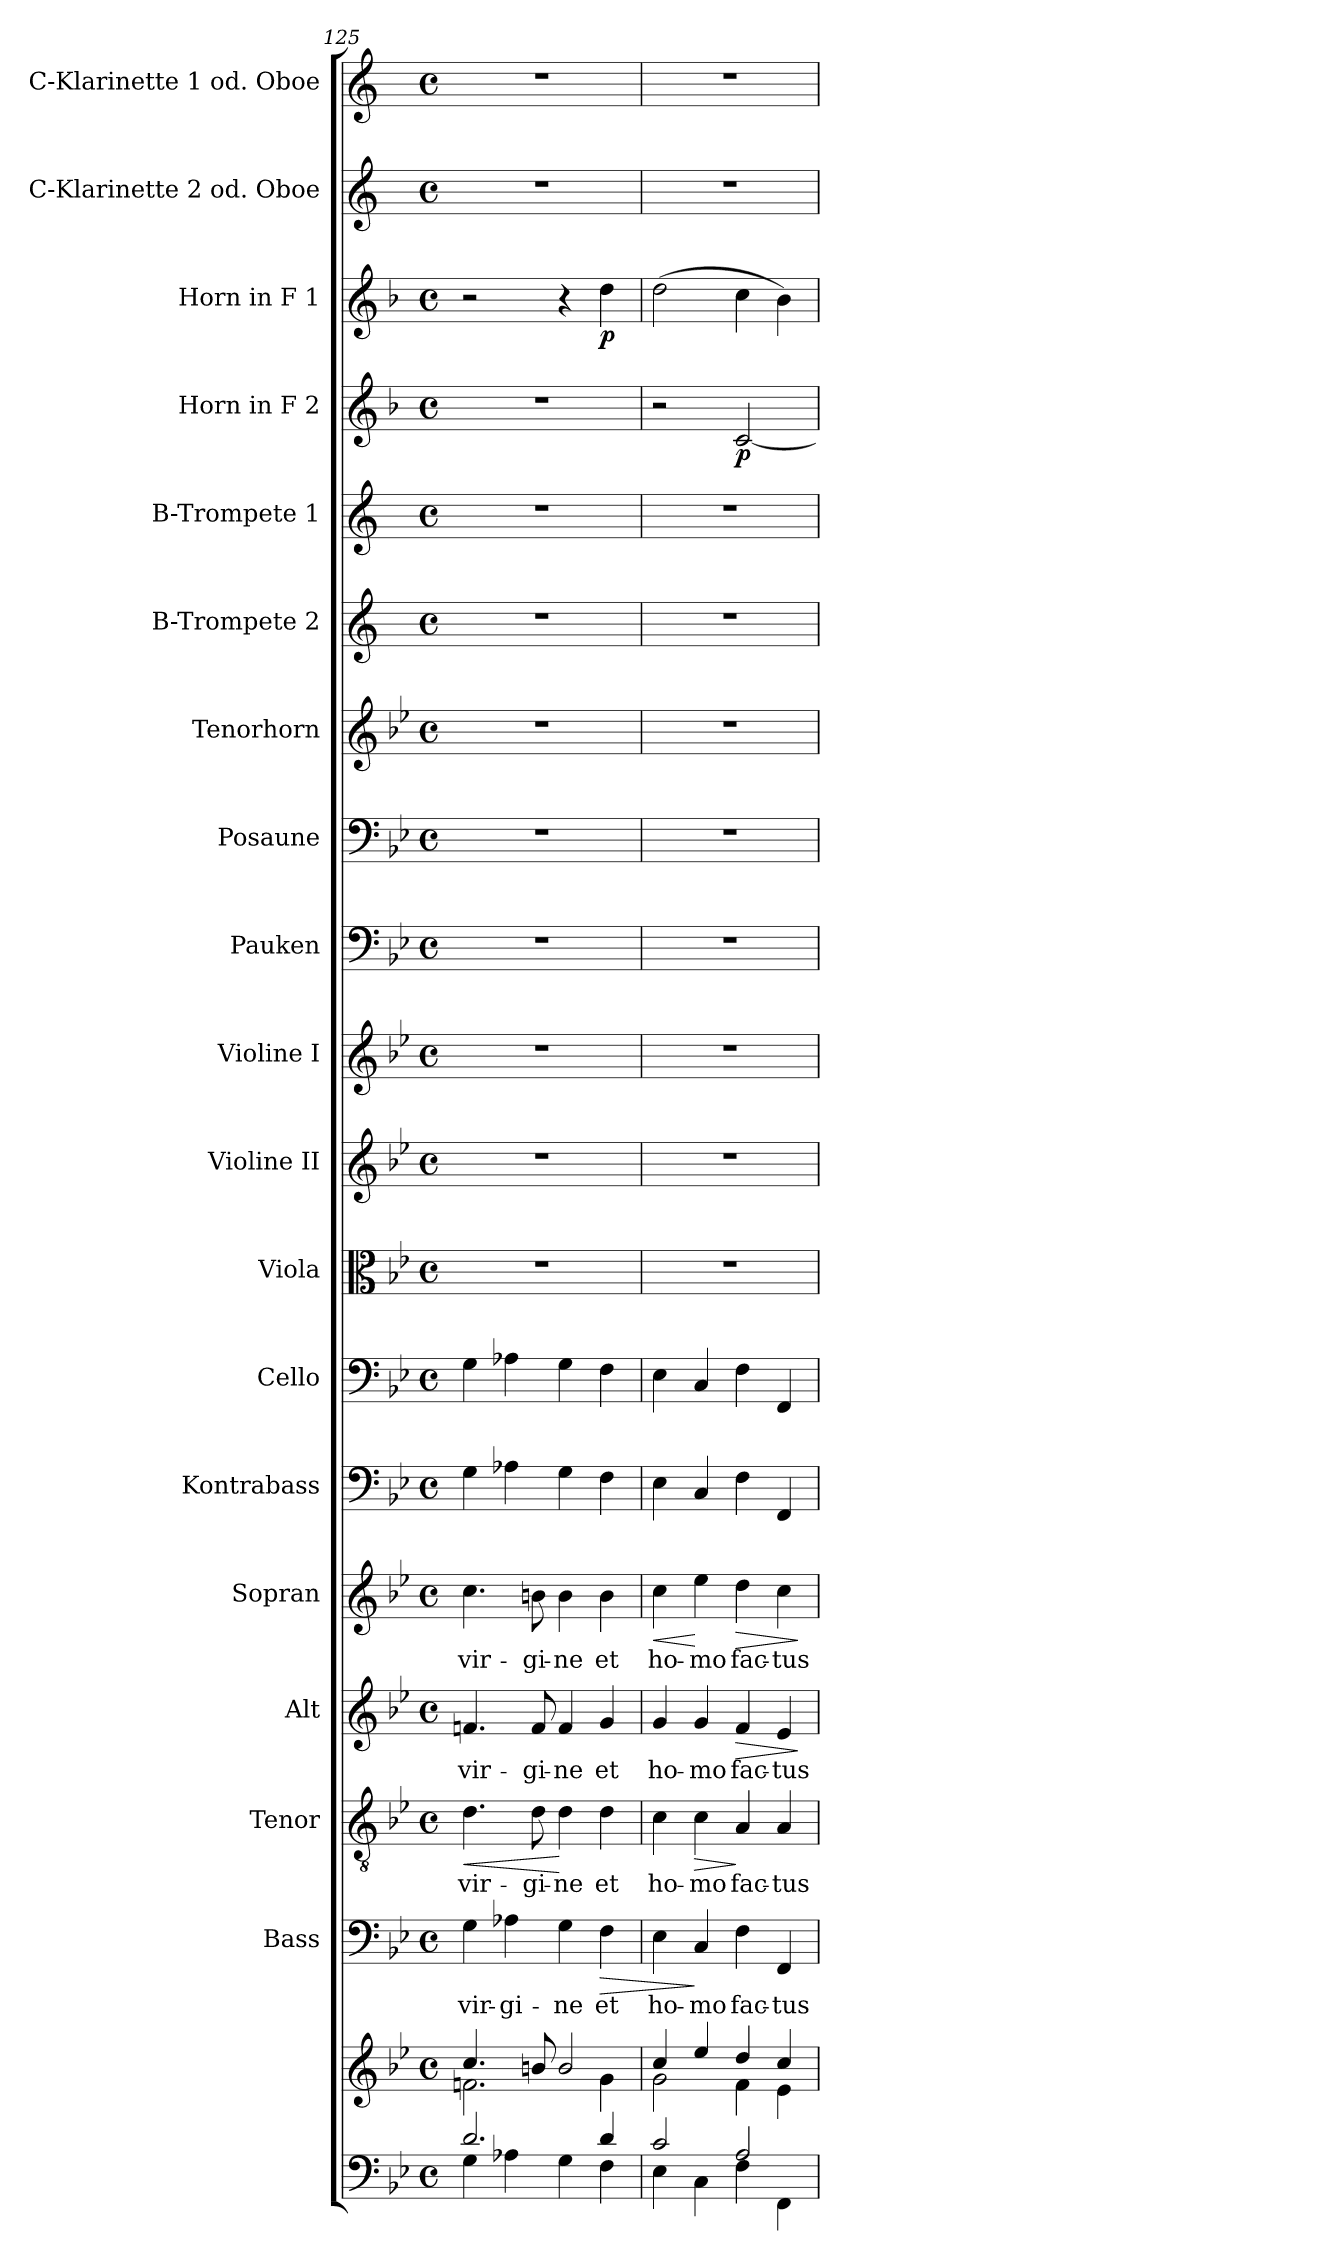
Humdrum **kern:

**kern	**kern	**kern	**text	**dynam	**kern	**text	**dynam	**kern	**text	**dynam	**kern	**text	**dynam	**kern	**kern	**kern	**kern	**kern	**kern	**kern	**kern	**kern	**kern	**kern	**dynam	**kern	**dynam	**kern	**kern
*part19	*part19	*part18	*part18	*part18	*part17	*part17	*part17	*part16	*part16	*part16	*part15	*part15	*part15	*part14	*part13	*part12	*part11	*part10	*part9	*part8	*part7	*part6	*part5	*part4	*part4	*part3	*part3	*part2	*part1
*staff20	*staff19	*staff18	*staff18	*staff18	*staff17	*staff17	*staff17	*staff16	*staff16	*staff16	*staff15	*staff15	*staff15	*staff14	*staff13	*staff12	*staff11	*staff10	*staff9	*staff8	*staff7	*staff6	*staff5	*staff4	*staff4	*staff3	*staff3	*staff2	*staff1
*	*	*I"Bass	*	*	*I"Tenor	*	*	*I"Alt	*	*	*I"Sopran	*	*	*I"Kontrabass	*I"Cello	*I"Viola	*I"Violine II	*I"Violine I	*I"Pauken	*I"Posaune	*I"Tenorhorn	*I"B-Trompete 2	*I"B-Trompete 1	*I"Horn in F 2	*	*I"Horn in F 1	*	*I"C-Klarinette 2 od. Oboe	*I"C-Klarinette 1 od. Oboe
*	*	*I'B.	*	*	*I'T.	*	*	*I'A.	*	*	*I'S.	*	*	*I'Kb.	*	*I'Vla.	*I'Vl. II	*I'Vl. I	*I'Pk.	*I'Pos.	*I'T. Hrn.	*I'B Trp. 2	*I'B Trp. 1	*	*	*	*	*I'C Kl. 2	*I'C Kl. 1
*clefF4	*clefG2	*clefF4	*	*	*clefGv2	*	*	*clefG2	*	*	*clefG2	*	*	*clefF4	*clefF4	*clefC3	*clefG2	*clefG2	*clefF4	*clefF4	*clefG2	*clefG2	*clefG2	*clefG2	*	*clefG2	*	*clefG2	*clefG2
*	*	*	*	*	*	*	*	*	*	*	*	*	*	*ITrd7c12	*	*	*	*	*	*	*ITrd8c14	*ITrd1c2	*ITrd1c2	*ITrd4c7	*	*ITrd4c7	*	*ITrd1c2	*ITrd1c2
*k[b-e-]	*k[b-e-]	*k[b-e-]	*	*	*k[b-e-]	*	*	*k[b-e-]	*	*	*k[b-e-]	*	*	*k[b-e-]	*k[b-e-]	*k[b-e-]	*k[b-e-]	*k[b-e-]	*k[b-e-]	*k[b-e-]	*k[b-e-]	*k[b-e-]	*k[b-e-]	*k[b-e-]	*	*k[b-e-]	*	*k[b-e-]	*k[b-e-]
*B-:	*B-:	*B-:	*	*	*B-:	*	*	*B-:	*	*	*B-:	*	*	*B-:	*B-:	*B-:	*B-:	*B-:	*B-:	*B-:	*B-:	*B-:	*B-:	*B-:	*	*B-:	*	*B-:	*B-:
*M4/4	*M4/4	*M4/4	*	*	*M4/4	*	*	*M4/4	*	*	*M4/4	*	*	*M4/4	*M4/4	*M4/4	*M4/4	*M4/4	*M4/4	*M4/4	*M4/4	*M4/4	*M4/4	*M4/4	*	*M4/4	*	*M4/4	*M4/4
*met(c)	*met(c)	*met(c)	*	*	*met(c)	*	*	*met(c)	*	*	*met(c)	*	*	*met(c)	*met(c)	*met(c)	*met(c)	*met(c)	*met(c)	*met(c)	*met(c)	*met(c)	*met(c)	*met(c)	*	*met(c)	*	*met(c)	*met(c)
=125	=125	=125	=125	=125	=125	=125	=125	=125	=125	=125	=125	=125	=125	=125	=125	=125	=125	=125	=125	=125	=125	=125	=125	=125	=125	=125	=125	=125	=125
*^	*^	*	*	*	*	*	*	*	*	*	*	*	*	*	*	*	*	*	*	*	*	*	*	*	*	*	*	*	*
!	!	!	!	!	!LO:LY:b	!	!	!LO:LY:b	!LO:HP:b	!	!LO:LY:b	!	!	!LO:LY:b	!	!	!	!	!	!	!	!	!	!	!	!	!	!	!	!	!
2.d/	4G\	4.cc/	2.fn\	4G\	vir-	.	4.d\	vir-	<	4.fn/	vir-	.	4.cc\	vir-	.	4GG\	4G\	1r	1r	1r	1r	1r	1r	1r	1r	1r	.	2r	.	1r	1r
!	!	!	!	!	!LO:LY:b	!	!	!	!	!	!	!	!	!	!	!	!	!	!	!	!	!	!	!	!	!	!	!	!	!	!
.	4A-X\	.	.	4A-X\	-gi-	.	.	.	.	.	.	.	.	.	.	4AA-X\	4A-X\	.	.	.	.	.	.	.	.	.	.	.	.	.	.
!	!	!	!	!	!	!	!	!LO:LY:b	!	!	!LO:LY:b	!	!	!LO:LY:b	!	!	!	!	!	!	!	!	!	!	!	!	!	!	!	!	!
.	.	8bn/	.	.	.	.	8d\	-gi-	.	8f/	-gi-	.	8bn\	-gi-	.	.	.	.	.	.	.	.	.	.	.	.	.	.	.	.	.
!	!	!	!	!	!LO:LY:b	!	!	!LO:LY:b	!	!	!LO:LY:b	!	!	!LO:LY:b	!	!	!	!	!	!	!	!	!	!	!	!	!	!	!	!	!
.	4G\	2b/	.	4G\	-ne	.	4d\	-ne	[	4f/	-ne	.	4b\	-ne	.	4GG\	4G\	.	.	.	.	.	.	.	.	.	.	4r	.	.	.
!	!	!	!	!	!LO:LY:b	!LO:HP:b	!	!LO:LY:b	!	!	!LO:LY:b	!	!	!LO:LY:b	!	!	!	!	!	!	!	!	!	!	!	!	!	!	!LO:DY:b	!	!
4d/	4F\	.	4g\	4F\	et	>	4d\	et	.	4g/	et	.	4b\	et	.	4FF\	4F\	.	.	.	.	.	.	.	.	.	.	4g\	p	.	.
=126	=126	=126	=126	=126	=126	=126	=126	=126	=126	=126	=126	=126	=126	=126	=126	=126	=126	=126	=126	=126	=126	=126	=126	=126	=126	=126	=126	=126	=126	=126	=126
!	!	!	!	!	!LO:LY:b	!	!	!LO:LY:b	!	!	!LO:LY:b	!	!	!LO:LY:b	!LO:HP:b	!	!	!	!	!	!	!	!	!	!	!	!	!	!	!	!
2c/	4E-\	4cc/	2g\	4E-\	ho-	.	4c\	ho-	.	4g/	ho-	.	4cc\	ho-	<	4EE-\	4E-\	1r	1r	1r	1r	1r	1r	1r	1r	2r	.	(>2g\	.	1r	1r
!	!	!	!	!	!LO:LY:b	!	!	!LO:LY:b	!LO:HP:b	!	!LO:LY:b	!	!	!LO:LY:b	!	!	!	!	!	!	!	!	!	!	!	!	!	!	!	!	!
.	4C\	4ee-/	.	4C/	-mo	]	4c\	-mo	>	4g/	-mo	.	4ee-\	-mo	[	4CC/	4C/	.	.	.	.	.	.	.	.	.	.	.	.	.	.
!	!	!	!	!	!LO:LY:b	!	!	!LO:LY:b	!	!	!LO:LY:b	!LO:HP:b	!	!LO:LY:b	!LO:HP:b	!	!	!	!	!	!	!	!	!	!	!	!LO:DY:b	!	!	!	!
2A/	4F\	4dd/	4f\	4F\	fac-	.	4A/	fac-	]	4f/	fac-	>	4dd\	fac-	>	4FF\	4F\	.	.	.	.	.	.	.	.	[2F/	p	4f\	.	.	.
!	!	!	!	!	!LO:LY:b	!	!	!LO:LY:b	!	!	!LO:LY:b	!	!	!LO:LY:b	!	!	!	!	!	!	!	!	!	!	!	!	!	!	!	!	!
.	4FF\	4cc/	4e-\	4FF/	-tus	.	4A/	-tus	.	4e-/	-tus	.	4cc\	-tus	.	4FFF/	4FF/	.	.	.	.	.	.	.	.	.	.	4e-\)	.	.	.
*v	*v	*	*	*	*	*	*	*	*	*	*	*	*	*	*	*	*	*	*	*	*	*	*	*	*	*	*	*	*	*	*
*	*v	*v	*	*	*	*	*	*	*	*	*	*	*	*	*	*	*	*	*	*	*	*	*	*	*	*	*	*	*	*
.	.	.	.	.	.	.	.	.	.	]	.	.	]	.	.	.	.	.	.	.	.	.	.	.	.	.	.	.	.
=	=	=	=	=	=	=	=	=	=	=	=	=	=	=	=	=	=	=	=	=	=	=	=	=	=	=	=	=	=
*-	*-	*-	*-	*-	*-	*-	*-	*-	*-	*-	*-	*-	*-	*-	*-	*-	*-	*-	*-	*-	*-	*-	*-	*-	*-	*-	*-	*-	*-
